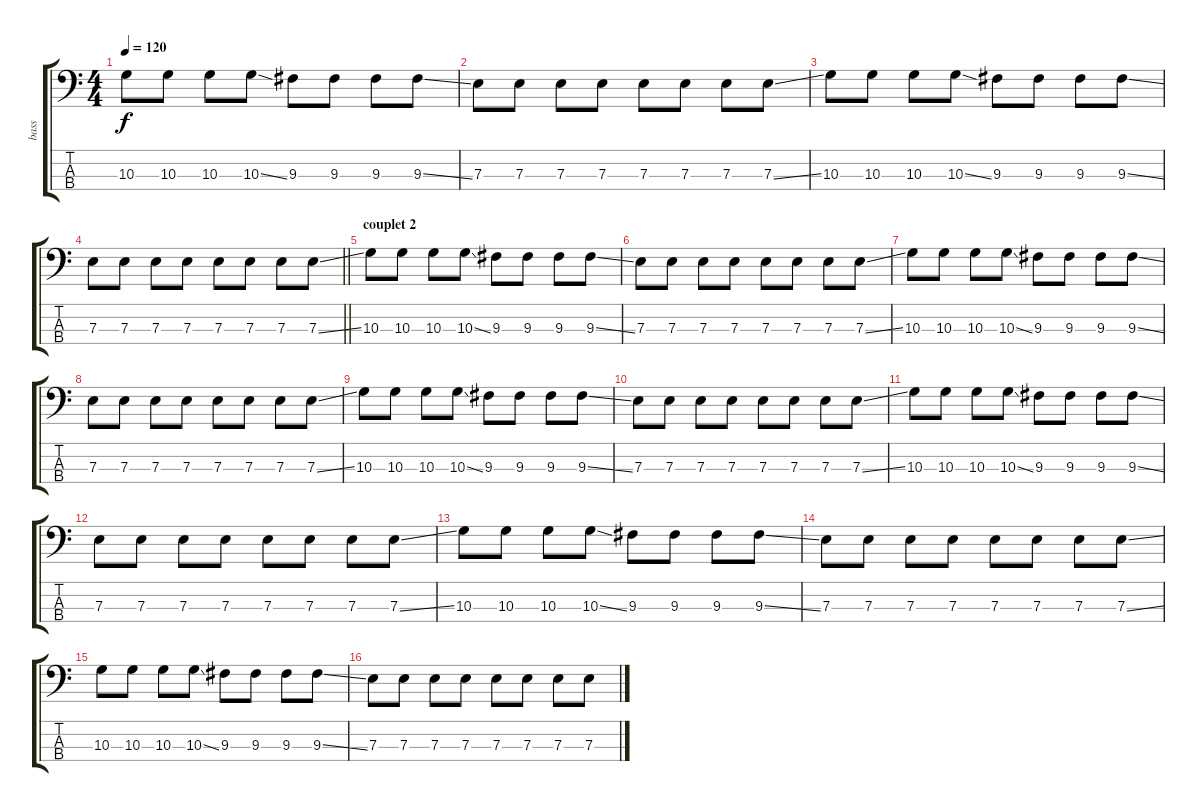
\track ("bass" "bass") {instrument electricbassfinger}
\staff {score tabs}
\tuning (G2 D2 A1 E1) {hide}
\ts (4 4)
\tempo 120
\clef f4
\ks c
10.3.8{dy f} 10.3.8 10.3.8 10.3{ss}.8 9.3.8 9.3.8 9.3.8 9.3{ss}.8 |
7.3.8 7.3.8 7.3.8 7.3.8 7.3.8 7.3.8 7.3.8 7.3{ss}.8 |
10.3.8 10.3.8 10.3.8 10.3{ss}.8 9.3.8 9.3.8 9.3.8 9.3{ss}.8 |
\barLineRight lightlight
7.3.8 7.3.8 7.3.8 7.3.8 7.3.8 7.3.8 7.3.8 7.3{ss}.8 |
\section ("" "couplet 2")
10.3.8 10.3.8 10.3.8 10.3{ss}.8 9.3.8 9.3.8 9.3.8 9.3{ss}.8 |
7.3.8 7.3.8 7.3.8 7.3.8 7.3.8 7.3.8 7.3.8 7.3{ss}.8 |
10.3.8 10.3.8 10.3.8 10.3{ss}.8 9.3.8 9.3.8 9.3.8 9.3{ss}.8 |
7.3.8 7.3.8 7.3.8 7.3.8 7.3.8 7.3.8 7.3.8 7.3{ss}.8 |
10.3.8 10.3.8 10.3.8 10.3{ss}.8 9.3.8 9.3.8 9.3.8 9.3{ss}.8 |
7.3.8 7.3.8 7.3.8 7.3.8 7.3.8 7.3.8 7.3.8 7.3{ss}.8 |
10.3.8 10.3.8 10.3.8 10.3{ss}.8 9.3.8 9.3.8 9.3.8 9.3{ss}.8 |
7.3.8 7.3.8 7.3.8 7.3.8 7.3.8 7.3.8 7.3.8 7.3{ss}.8 |
10.3.8 10.3.8 10.3.8 10.3{ss}.8 9.3.8 9.3.8 9.3.8 9.3{ss}.8 |
7.3.8 7.3.8 7.3.8 7.3.8 7.3.8 7.3.8 7.3.8 7.3{ss}.8 |
10.3.8 10.3.8 10.3.8 10.3{ss}.8 9.3.8 9.3.8 9.3.8 9.3{ss}.8 |
7.3.8 7.3.8 7.3.8 7.3.8 7.3.8 7.3.8 7.3.8 7.3{ss}.8
